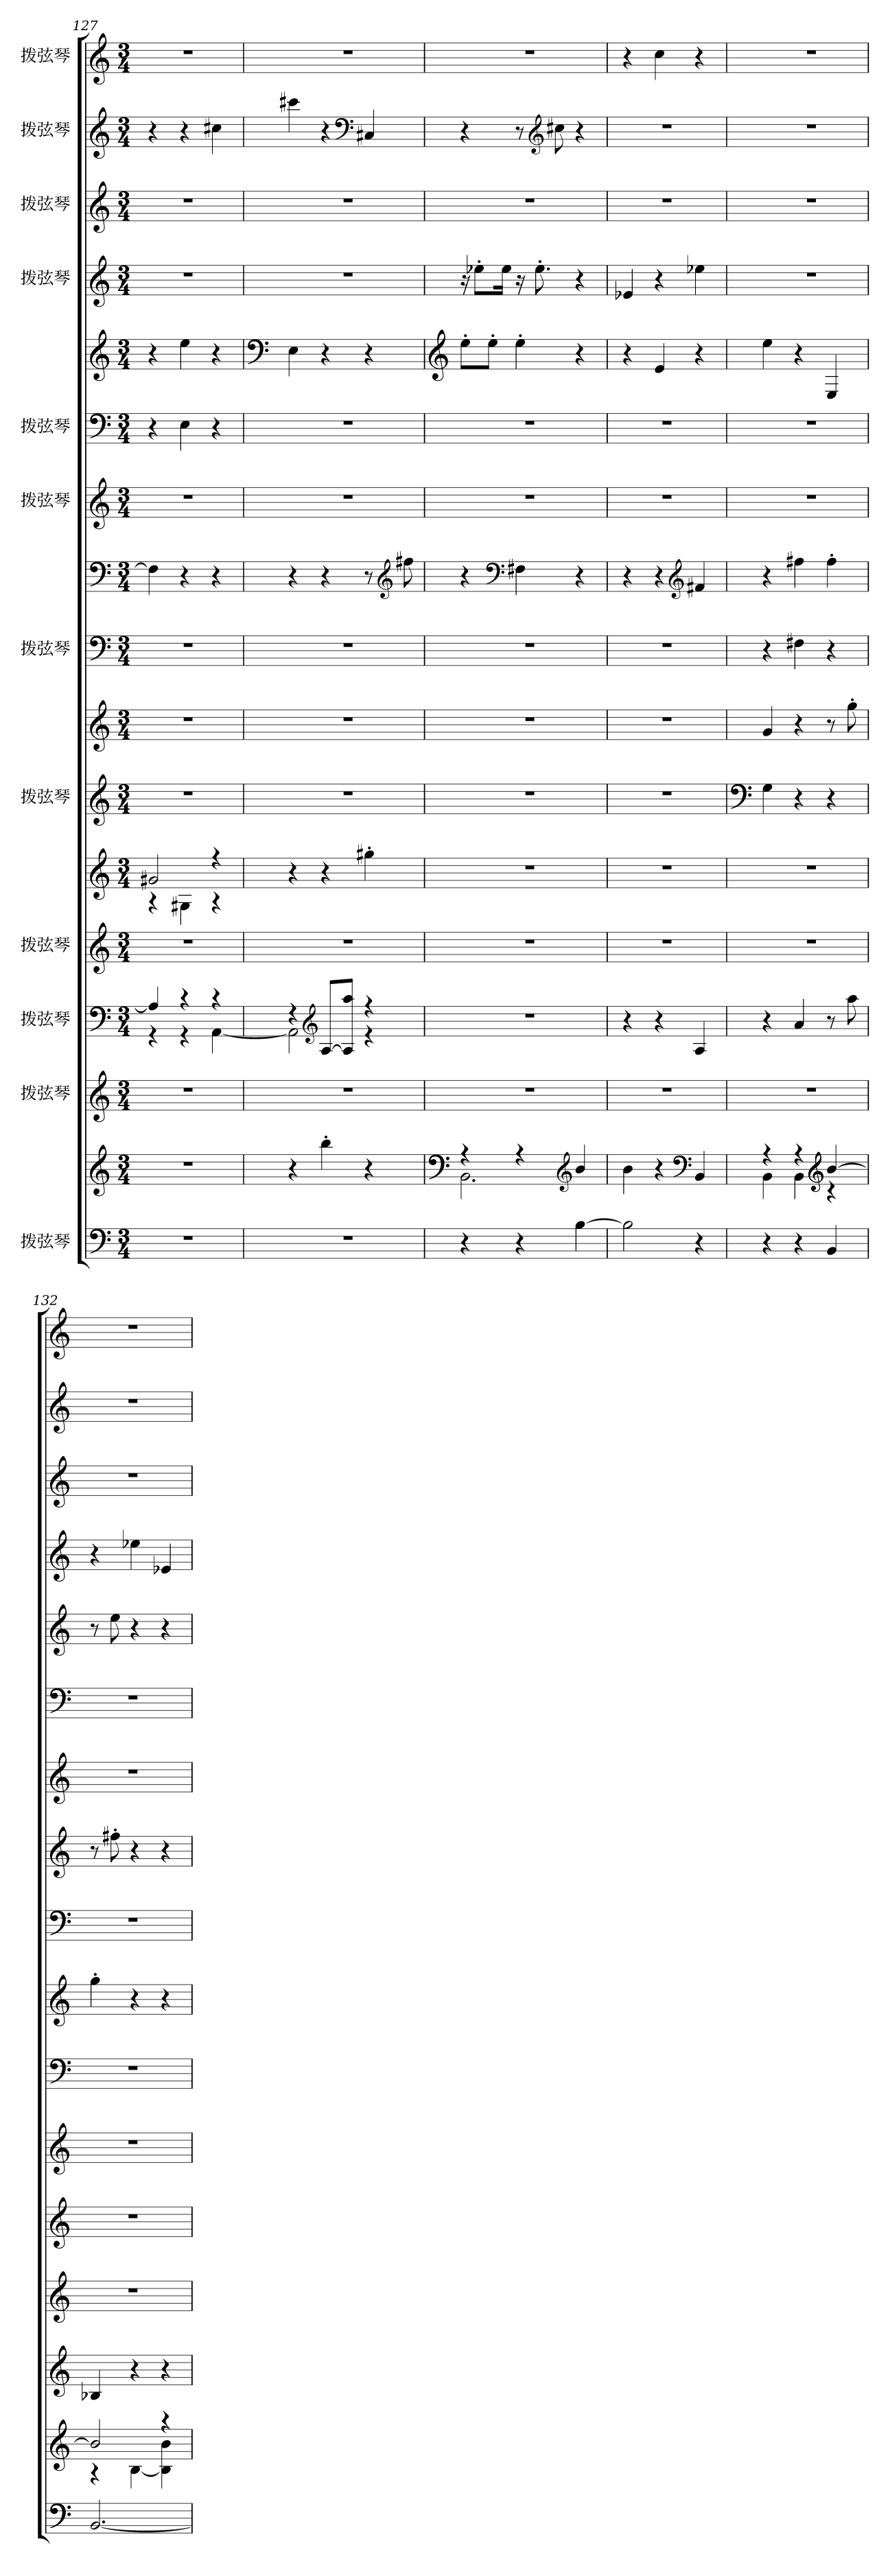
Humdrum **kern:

**kern	**kern	**kern	**kern	**kern	**kern	**kern	**kern	**kern	**kern	**kern	**kern	**kern	**kern	**kern	**kern	**kern
*part12	*part12	*part11	*part10	*part9	*part9	*part8	*part8	*part7	*part7	*part6	*part5	*part5	*part4	*part3	*part2	*part1
*staff17	*staff16	*staff15	*staff14	*staff13	*staff12	*staff11	*staff10	*staff9	*staff8	*staff7	*staff6	*staff5	*staff4	*staff3	*staff2	*staff1
*I"拨弦琴	*	*I"拨弦琴	*I"拨弦琴	*I"拨弦琴	*	*I"拨弦琴	*	*I"拨弦琴	*	*I"拨弦琴	*I"拨弦琴	*	*I"拨弦琴	*I"拨弦琴	*I"拨弦琴	*I"拨弦琴
*clefF4	*clefG2	*clefG2	*clefF4	*clefG2	*clefG2	*clefG2	*clefG2	*clefF4	*clefF4	*clefG2	*clefF4	*clefG2	*clefG2	*clefG2	*clefG2	*clefG2
*k[]	*k[]	*k[]	*k[]	*k[]	*k[]	*k[]	*k[]	*k[]	*k[]	*k[]	*k[]	*k[]	*k[]	*k[]	*k[]	*k[]
*M3/4	*M3/4	*M3/4	*M3/4	*M3/4	*M3/4	*M3/4	*M3/4	*M3/4	*M3/4	*M3/4	*M3/4	*M3/4	*M3/4	*M3/4	*M3/4	*M3/4
=127	=127	=127	=127	=127	=127	=127	=127	=127	=127	=127	=127	=127	=127	=127	=127	=127
*	*	*	*^	*	*^	*	*	*	*	*	*	*	*	*	*	*
2.r	2.r	2.r	4A/]	4r	2.r	2g#X/	4r	2.r	2.r	2.r	4F#\]	2.r	4r	4r	2.r	2.r	4r	2.r
.	.	.	4r	4r	.	.	4G#X\	.	.	.	4r	.	4E\	4ee\	.	.	4r	.
.	.	.	4r	[4AA\	.	4r	4r	.	.	.	4r	.	4r	4r	.	.	4cc#X\	.
*	*	*	*	*	*	*v	*v	*	*	*	*	*	*	*	*	*	*	*
=128	=128	=128	=128	=128	=128	=128	=128	=128	=128	=128	=128	=128	=128	=128	=128	=128	=128
*	*	*	*	*	*	*	*	*	*	*	*	*	*clefF4	*	*	*	*
2.r	4r	2.r	4r	2AA\]	2.r	4r	2.r	2.r	2.r	4r	2.r	2.r	4E\	2.r	2.r	4ccc#X\	2.r
*	*	*	*clefG2	*	*	*	*	*	*	*	*	*	*	*	*	*	*
.	4bb'\	.	[8A/L	.	.	4r	.	.	.	4r	.	.	4r	.	.	4r	.
.	.	.	8A/] 8aa/J	.	.	.	.	.	.	.	.	.	.	.	.	.	.
*	*	*	*	*	*	*	*	*	*	*	*	*	*	*	*	*clefF4	*
.	4r	.	4r	4r	.	4gg#X'\	.	.	.	8r	.	.	4r	.	.	4C#X/	.
*	*	*	*	*	*	*	*	*	*	*clefG2	*	*	*	*	*	*	*
.	.	.	.	.	.	.	.	.	.	8ff#X\	.	.	.	.	.	.	.
*	*	*	*v	*v	*	*	*	*	*	*	*	*	*	*	*	*	*
!!LO:PB:g=z
=129	=129	=129	=129	=129	=129	=129	=129	=129	=129	=129	=129	=129	=129	=129	=129	=129
*	*clefF4	*	*	*	*	*	*	*	*	*	*	*clefG2	*	*	*	*
*	*^	*	*	*	*	*	*	*	*	*	*	*	*	*	*	*
4r	4r	2.BB\	2.r	2.r	2.r	2.r	2.r	2.r	2.r	4r	2.r	2.r	8ee'\L	16r	2.r	4r	2.r
.	.	.	.	.	.	.	.	.	.	.	.	.	.	8ee-X'\L	.	.	.
.	.	.	.	.	.	.	.	.	.	.	.	.	8ee'\J	.	.	.	.
.	.	.	.	.	.	.	.	.	.	.	.	.	.	16ee-\Jk	.	.	.
*	*	*	*	*	*	*	*	*	*	*clefF4	*	*	*	*	*	*	*
4r	4r	.	.	.	.	.	.	.	.	4F#X\	.	.	4ee'\	16r	.	8r	.
.	.	.	.	.	.	.	.	.	.	.	.	.	.	8.ee-'\	.	.	.
*	*	*	*	*	*	*	*	*	*	*	*	*	*	*	*	*clefG2	*
.	.	.	.	.	.	.	.	.	.	.	.	.	.	.	.	8cc#X\	.
*	*clefG2	*	*	*	*	*	*	*	*	*	*	*	*	*	*	*	*
[4B\	4b/	.	.	.	.	.	.	.	.	4r	.	.	4r	4r	.	4r	.
*	*v	*v	*	*	*	*	*	*	*	*	*	*	*	*	*	*	*
=130	=130	=130	=130	=130	=130	=130	=130	=130	=130	=130	=130	=130	=130	=130	=130	=130
2B\]	4b\	2.r	4r	2.r	2.r	2.r	2.r	2.r	4r	2.r	2.r	4r	4e-X/	2.r	2.r	4r
.	4r	.	4r	.	.	.	.	.	4r	.	.	4e/	4r	.	.	4cc\
*	*clefF4	*	*	*	*	*	*	*	*clefG2	*	*	*	*	*	*	*
4r	4BB/	.	4A/	.	.	.	.	.	4f#X/	.	.	4r	4ee-X\	.	.	4r
=131	=131	=131	=131	=131	=131	=131	=131	=131	=131	=131	=131	=131	=131	=131	=131	=131
*	*	*	*	*	*	*clefF4	*	*	*	*	*	*	*	*	*	*
*	*^	*	*	*	*	*	*	*	*	*	*	*	*	*	*	*
4r	4r	4BB\	2.r	4r	2.r	2.r	4G\	4g/	4r	4r	2.r	2.r	4ee\	2.r	2.r	2.r	2.r
4r	4r	4BB\	.	4a/	.	.	4r	4r	4F#X\	4ff#X\	.	.	4r	.	.	.	.
*	*clefG2	*	*	*	*	*	*	*	*	*	*	*	*	*	*	*	*
4BB/	[4b/	4r	.	8r	.	.	4r	8r	4r	4ff#'\	.	.	4E/	.	.	.	.
.	.	.	.	8aa\	.	.	.	8gg'\	.	.	.	.	.	.	.	.	.
=132	=132	=132	=132	=132	=132	=132	=132	=132	=132	=132	=132	=132	=132	=132	=132	=132	=132
[2.BB/	2b/]	4r	4B-X/	2.r	2.r	2.r	2.r	4gg'\	2.r	8r	2.r	2.r	8r	4r	2.r	2.r	2.r
.	.	.	.	.	.	.	.	.	.	8ff#X'\	.	.	8ee\	.	.	.	.
.	.	[4B\	4r	.	.	.	.	4r	.	4r	.	.	4r	4ee-X\	.	.	.
.	4r	4B\] 4b\	4r	.	.	.	.	4r	.	4r	.	.	4r	4e-X/	.	.	.
*	*v	*v	*	*	*	*	*	*	*	*	*	*	*	*	*	*	*
=	=	=	=	=	=	=	=	=	=	=	=	=	=	=	=	=
*-	*-	*-	*-	*-	*-	*-	*-	*-	*-	*-	*-	*-	*-	*-	*-	*-
